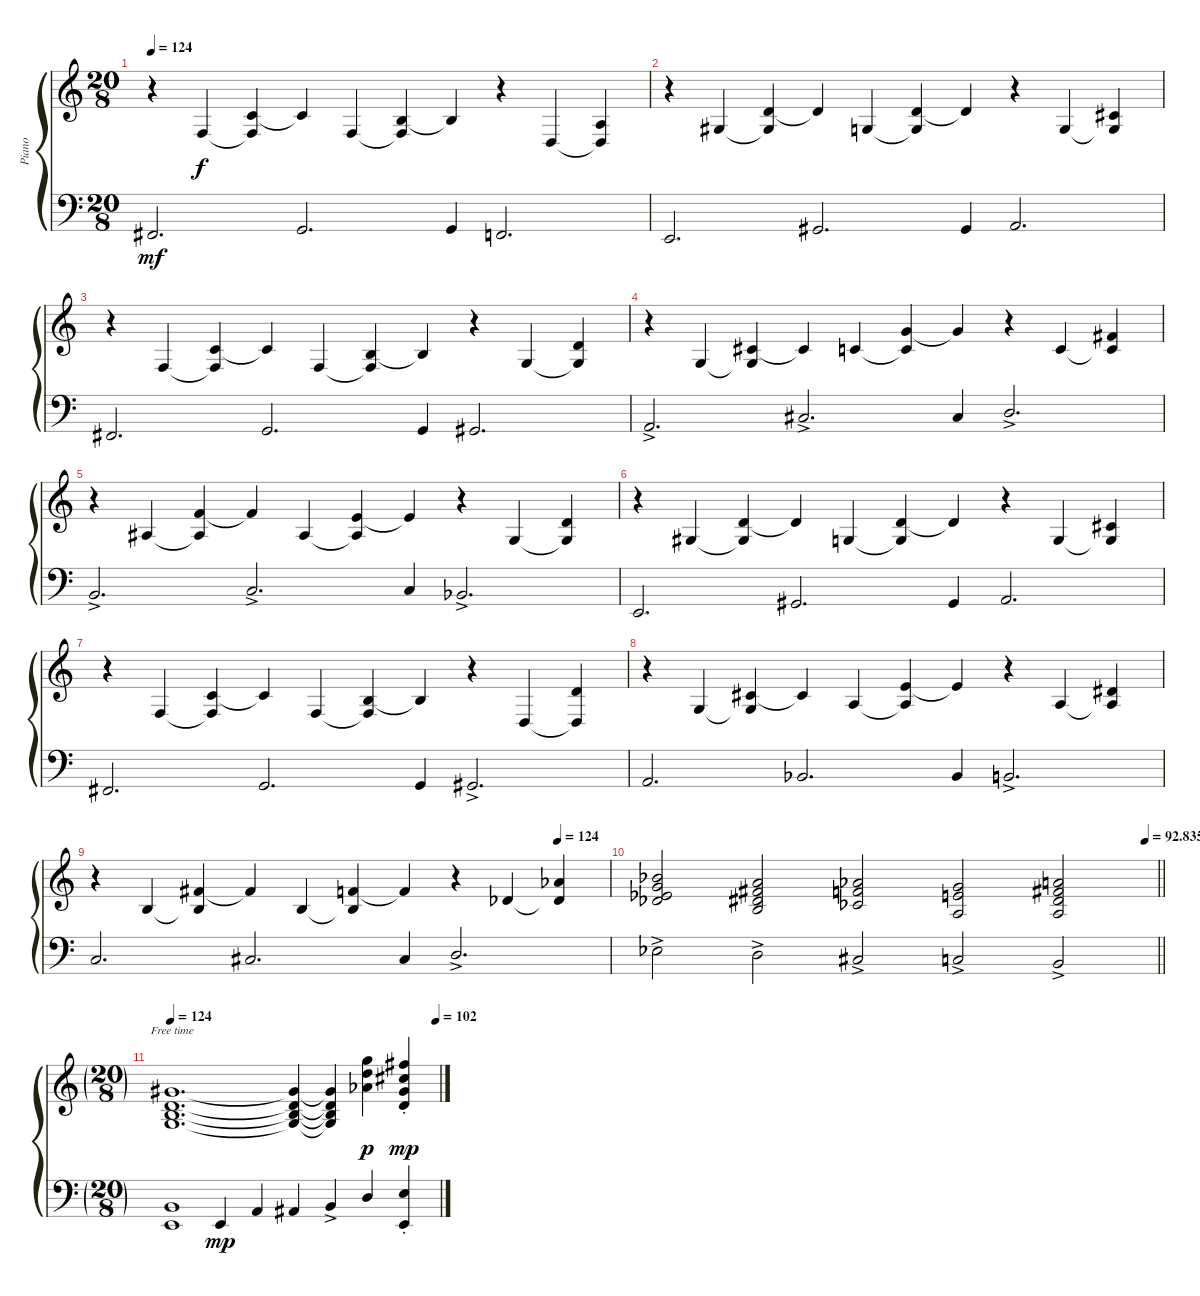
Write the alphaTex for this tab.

\bracketExtendMode groupsimilarinstruments
\otherSystemsTrackNameOrientation horizontal
\track ("E-Piano" "Piano") {instrument electricgrandpiano}
\staff {score}
\tuning (E4 B3 G3 D3 A2 E2)
\ts (20 8)
\tempo 124
\clef g2
\ks c
r.4{dy f beam Down} 3.4.4{beam Up} (1.2 3.4{t}).4{beam Up} 1.2{t}.4{beam Up} 3.4.4{beam Up} (0.2 3.4{t}).4{beam Up} 0.2{t}.4{beam Up} r.4{beam Up} 0.4.4{beam Up} (2.3 0.4{t}).4{beam Up} |
r.4{beam Down} 1.3{acc #}.4{beam Up} (3.2 1.3{t acc #}).4{beam Up} 3.2{t}.4{beam Up} 0.3.4{beam Up} (3.2 0.3{t}).4{beam Up} 3.2{t}.4{beam Up} r.4{beam Up} 0.3.4{beam Up} (2.2{acc #} 0.3{t}).4{beam Up} |
r.4{beam Down} 3.4.4{beam Up} (1.2 3.4{t}).4{beam Up} 1.2{t}.4{beam Up} 3.4.4{beam Up} (0.2 3.4{t}).4{beam Up} 0.2{t}.4{beam Up} r.4{beam Up} 0.3.4{beam Up} (3.2 0.3{t}).4{beam Up} |
r.4{beam Down} 0.3.4{beam Up} (2.2{acc #} 0.3{t}).4{beam Up} 2.2{t acc #}.4{beam Up} 1.2.4{beam Up} (3.1 1.2{t}).4{beam Up} 3.1{t}.4{beam Up} r.4{beam Up} 1.2.4{beam Up} (2.1{acc #} 1.2{t}).4{beam Up} |
r.4{beam Down} 3.3{acc #}.4{beam Up} (1.1 3.3{t acc #}).4{beam Up} 1.1{t}.4{beam Up} 3.3{acc #}.4{beam Up} (0.1 3.3{t acc #}).4{beam Up} 0.1{t}.4{beam Up} r.4{beam Up} 0.3.4{beam Up} (3.2 0.3{t}).4{beam Up} |
r.4{beam Down} 1.3{acc #}.4{beam Up} (3.2 1.3{t acc #}).4{beam Up} 3.2{t}.4{beam Up} 0.3.4{beam Up} (3.2 0.3{t}).4{beam Up} 3.2{t}.4{beam Up} r.4{beam Up} 0.3.4{beam Up} (2.2{acc #} 0.3{t}).4{beam Up} |
r.4{beam Down} 3.4.4{beam Up} (1.2 3.4{t}).4{beam Up} 1.2{t}.4{beam Up} 3.4.4{beam Up} (0.2 3.4{t}).4{beam Up} 0.2{t}.4{beam Up} r.4{beam Up} 0.4.4{beam Up} (3.2 0.4{t}).4{beam Up} |
r.4{beam Down} 0.3.4{beam Up} (2.2{acc #} 0.3{t}).4{beam Up} 2.2{t acc #}.4{beam Up} 2.3.4{beam Up} (0.1 2.3{t}).4{beam Up} 0.1{t}.4{beam Up} r.4{beam Up} 2.3.4{beam Up} (4.2{acc #} 2.3{t}).4{beam Up} |
\tempo (124 0.9)
r.4{beam Down} 0.2.4{beam Up} (2.1{acc #} 0.2{t}).4{beam Up} 2.1{t acc #}.4{beam Up} 0.2.4{beam Up} (1.1 0.2{t}).4{beam Up} 1.1{t}.4{beam Up} r.4{beam Up} 2.2{acc b}.4{beam Up} (4.1{acc b} 2.2{t acc b}).4{beam Up} |
\tempo (92.8353 0.975)
\barLineRight lightlight
(3.1 2.2{acc b} 20.4{acc b} 8.3{acc b}).2{beam Up} (7.2{acc #} 9.4 5.1 8.3{acc #}).2{beam Up} (6.2 4.3{acc b} 4.1{acc b}).2{beam Up} (14.4 12.5 12.3).2{beam Up} (13.4{acc #} 12.5 11.3{acc #} 10.2).2{beam Up} |
\ft
\tempo 124
\tempo (102 0.9875)
(17.5 18.4{acc #} 0.2 0.3).1{d beam Up} (0.3{t} 0.2{t} 17.5{t} 18.4{t acc #}).4{beam Up} (18.4{t acc #} 17.5{t} 0.2{t} 0.3{t}).4{beam Up} (15.1 15.2 13.3{acc b}).4{dy p beam Down} (12.4{st} 13.3{st acc #} 14.2{st acc #} 14.1{st acc #}).4{dy mp beam Up} |
\staff {score}
\tuning (E4 B3 G3 D3 A2 E2)
\clef f4
\ottava regular
\simile none
\ks c
2.6{acc #}.2{d dy mf beam Up} 3.6.2{d beam Up} 3.6.4{beam Up} 1.6.2{d beam Up} |
0.6.2{d beam Up} 4.6{acc #}.2{d beam Up} 4.6{acc #}.4{beam Up} 0.5.2{d beam Up} |
2.6{acc #}.2{d beam Up} 3.6.2{d beam Up} 3.6.4{beam Up} 4.6{acc #}.2{d beam Up} |
0.5{ac}.2{d beam Up} 4.5{ac acc #}.2{d beam Up} 4.5{acc #}.4{beam Up} 0.4{ac}.2{d beam Up} |
2.5{ac}.2{d beam Up} 3.5{ac}.2{d beam Up} 3.5.4{beam Up} 1.5{ac acc b}.2{d beam Up} |
0.6.2{d beam Up} 4.6{acc #}.2{d beam Up} 4.6{acc #}.4{beam Up} 0.5.2{d beam Up} |
2.6{acc #}.2{d beam Up} 3.6.2{d beam Up} 3.6.4{beam Up} 4.6{ac acc #}.2{d beam Up} |
0.5.2{d beam Up} 1.5{acc b}.2{d beam Up} 1.5{acc b}.4{beam Up} 2.5{ac}.2{d beam Up} |
3.5.2{d beam Up} 4.5{acc #}.2{d beam Up} 4.5{acc #}.4{beam Up} 0.4{ac}.2{d beam Up} |
\barLineRight lightlight
1.4{ac acc b}.2{beam Down} 0.4{ac}.2{beam Down} 4.5{ac acc #}.2{beam Up} 3.5{ac}.2{beam Up} 2.5{ac}.2{beam Up} |
(0.6 2.5).1{beam Up} 0.6.4{dy mp beam Up} 0.5.4{beam Up} 1.5{acc #}.4{beam Up} 2.5{ac}.4{beam Up} 0.4.4{beam Up} (0.6 2.4{st}).4{beam Up} |
